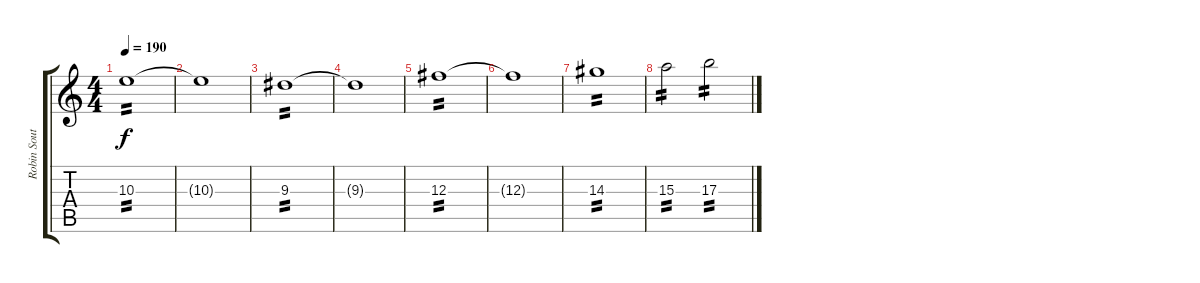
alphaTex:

\track ("Robin Southby" "Robin Sout") {instrument distortionguitar}
\staff {score tabs}
\tuning (Eb4 Bb3 Gb3 Db3 Ab2 Db2) {hide}
\ts (4 4)
\tempo 190
\clef g2
\ks c
10.3.1{tp 2 dy f} |
10.3{t}.1 |
9.3.1{tp 2} |
9.3{t}.1 |
12.3.1{tp 2} |
12.3{t}.1 |
14.3.1{tp 2} |
15.3.2{tp 2} 17.3.2{tp 2}
